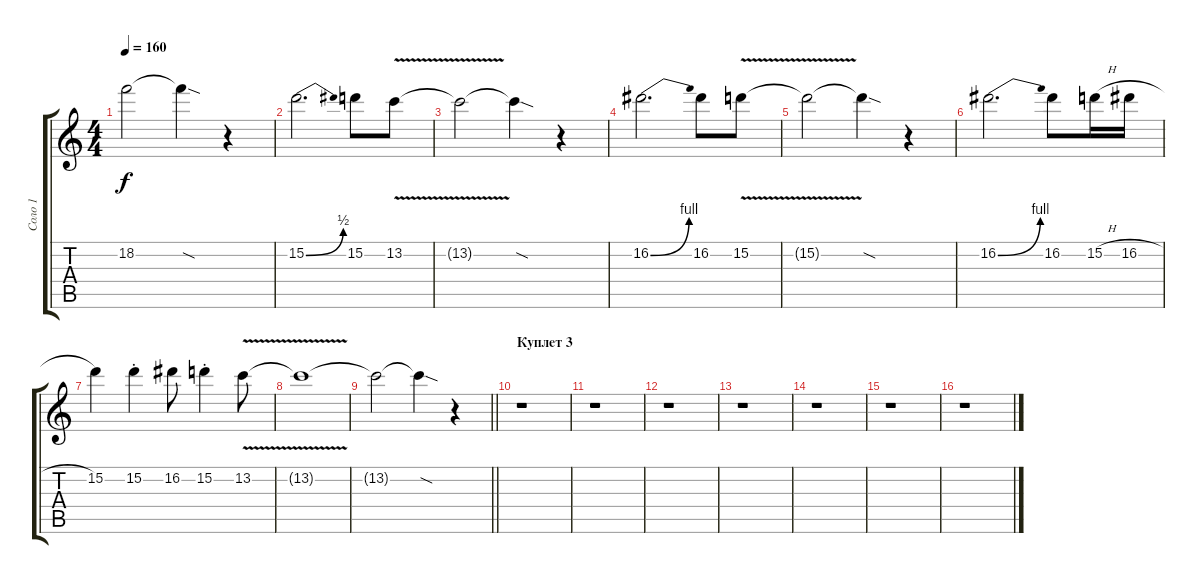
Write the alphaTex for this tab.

\track ("Соло 1" "Соло 1") {instrument overdrivenguitar}
\staff {score tabs}
\tuning (E4 B3 G3 D3 A2 E2) {hide}
\ts (4 4)
\tempo 160
\clef g2
\ks c
18.2{t}.2{dy f} 18.2{sod t}.4 r.4 |
15.2{be (bend 0 0 60 2)}.2{d} 15.2.8 13.2{v}.8 |
13.2{t}.2 13.2{sod t}.4 r.4 |
16.2{be (bend 0 0 60 4)}.2{d} 16.2.8 15.2{v}.8 |
15.2{t}.2 15.2{sod t}.4 r.4 |
16.2{be (bend 0 0 60 4)}.2{d} 16.2.8 15.2{h}.16 16.2{h}.16 |
15.2.4 15.2{st}.4 16.2.8 15.2{st}.4 13.2{v}.8 |
13.2{t}.1 |
\barLineRight lightlight
13.2{t}.2 13.2{sod t}.4 r.4 |
\section ("" "Куплет 3")
r.1 |
r.1 |
r.1 |
r.1 |
r.1 |
r.1 |
r.1
